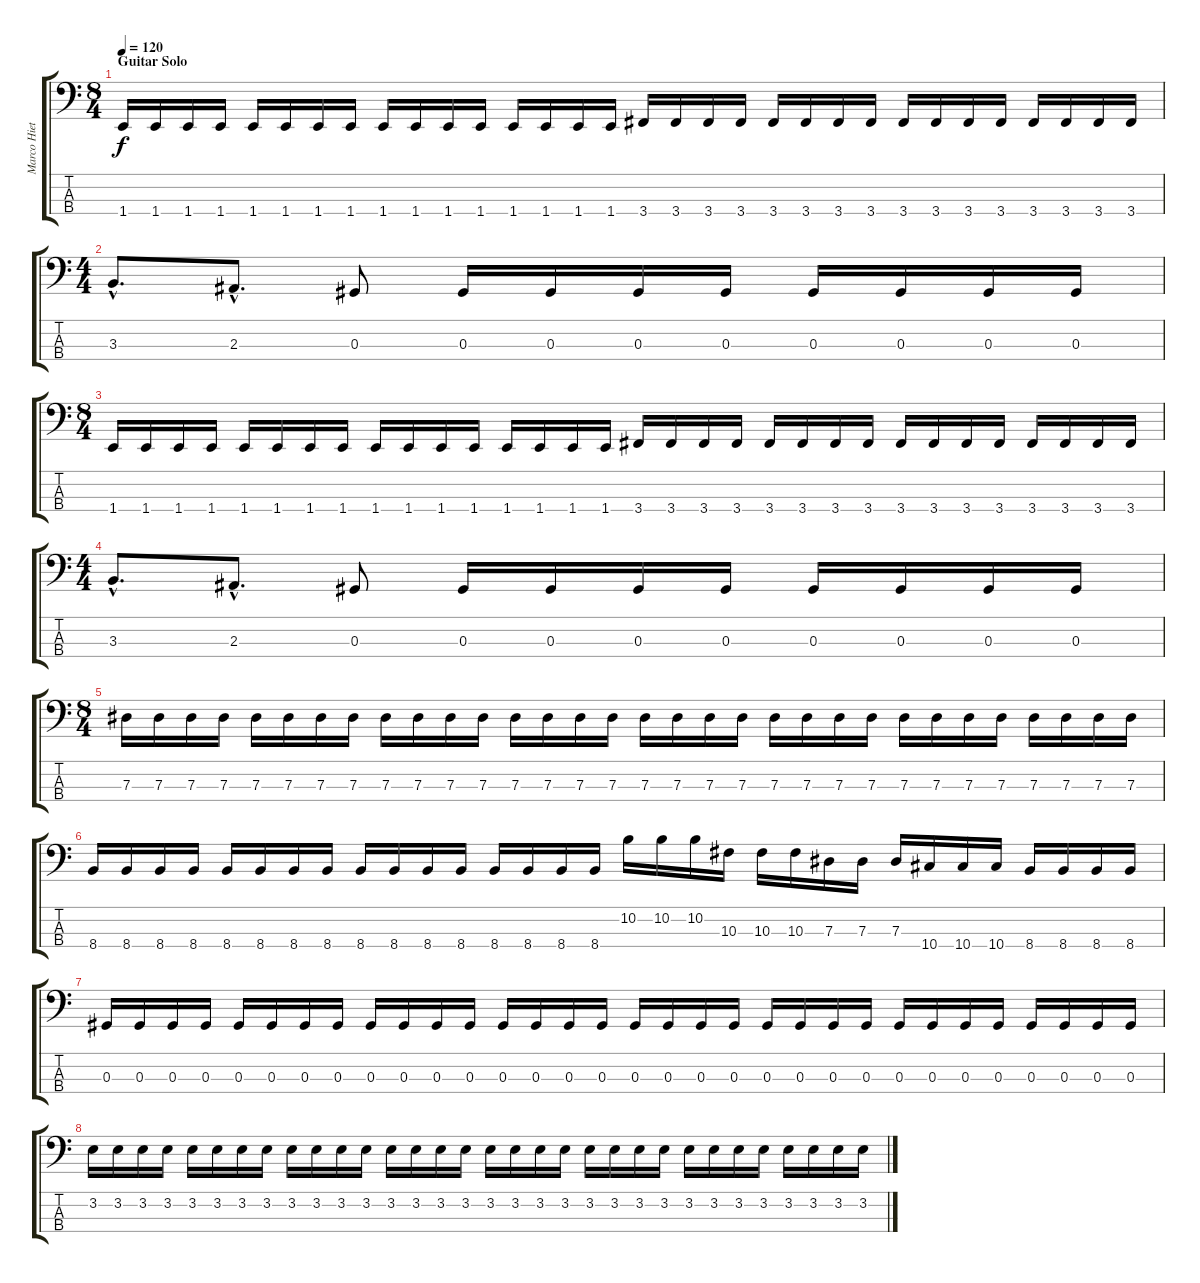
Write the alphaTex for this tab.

\track ("Marco Hietala - Bass" "Marco Hiet") {instrument electricbasspick}
\staff {score tabs}
\tuning (Gb2 Db2 Ab1 Eb1) {hide}
\ts (8 4)
\section ("" "Guitar Solo")
\tempo 120
\clef f4
\ks c
1.4.16{dy f} 1.4.16 1.4.16 1.4.16 1.4.16 1.4.16 1.4.16 1.4.16 1.4.16 1.4.16 1.4.16 1.4.16 1.4.16 1.4.16 1.4.16 1.4.16 3.4.16 3.4.16 3.4.16 3.4.16 3.4.16 3.4.16 3.4.16 3.4.16 3.4.16 3.4.16 3.4.16 3.4.16 3.4.16 3.4.16 3.4.16 3.4.16 |
\ts (4 4)
3.3{hac}.8{d} 2.3{hac}.8{d} 0.3.8 0.3.16 0.3.16 0.3.16 0.3.16 0.3.16 0.3.16 0.3.16 0.3.16 |
\ts (8 4)
1.4.16 1.4.16 1.4.16 1.4.16 1.4.16 1.4.16 1.4.16 1.4.16 1.4.16 1.4.16 1.4.16 1.4.16 1.4.16 1.4.16 1.4.16 1.4.16 3.4.16 3.4.16 3.4.16 3.4.16 3.4.16 3.4.16 3.4.16 3.4.16 3.4.16 3.4.16 3.4.16 3.4.16 3.4.16 3.4.16 3.4.16 3.4.16 |
\ts (4 4)
3.3{hac}.8{d} 2.3{hac}.8{d} 0.3.8 0.3.16 0.3.16 0.3.16 0.3.16 0.3.16 0.3.16 0.3.16 0.3.16 |
\ts (8 4)
7.3.16 7.3.16 7.3.16 7.3.16 7.3.16 7.3.16 7.3.16 7.3.16 7.3.16 7.3.16 7.3.16 7.3.16 7.3.16 7.3.16 7.3.16 7.3.16 7.3.16 7.3.16 7.3.16 7.3.16 7.3.16 7.3.16 7.3.16 7.3.16 7.3.16 7.3.16 7.3.16 7.3.16 7.3.16 7.3.16 7.3.16 7.3.16 |
8.4.16 8.4.16 8.4.16 8.4.16 8.4.16 8.4.16 8.4.16 8.4.16 8.4.16 8.4.16 8.4.16 8.4.16 8.4.16 8.4.16 8.4.16 8.4.16 10.2.16 10.2.16 10.2.16 10.3.16 10.3.16 10.3.16 7.3.16 7.3.16 7.3.16 10.4.16 10.4.16 10.4.16 8.4.16 8.4.16 8.4.16 8.4.16 |
0.3.16 0.3.16 0.3.16 0.3.16 0.3.16 0.3.16 0.3.16 0.3.16 0.3.16 0.3.16 0.3.16 0.3.16 0.3.16 0.3.16 0.3.16 0.3.16 0.3.16 0.3.16 0.3.16 0.3.16 0.3.16 0.3.16 0.3.16 0.3.16 0.3.16 0.3.16 0.3.16 0.3.16 0.3.16 0.3.16 0.3.16 0.3.16 |
3.2.16 3.2.16 3.2.16 3.2.16 3.2.16 3.2.16 3.2.16 3.2.16 3.2.16 3.2.16 3.2.16 3.2.16 3.2.16 3.2.16 3.2.16 3.2.16 3.2.16 3.2.16 3.2.16 3.2.16 3.2.16 3.2.16 3.2.16 3.2.16 3.2.16 3.2.16 3.2.16 3.2.16 3.2.16 3.2.16 3.2.16 3.2.16
